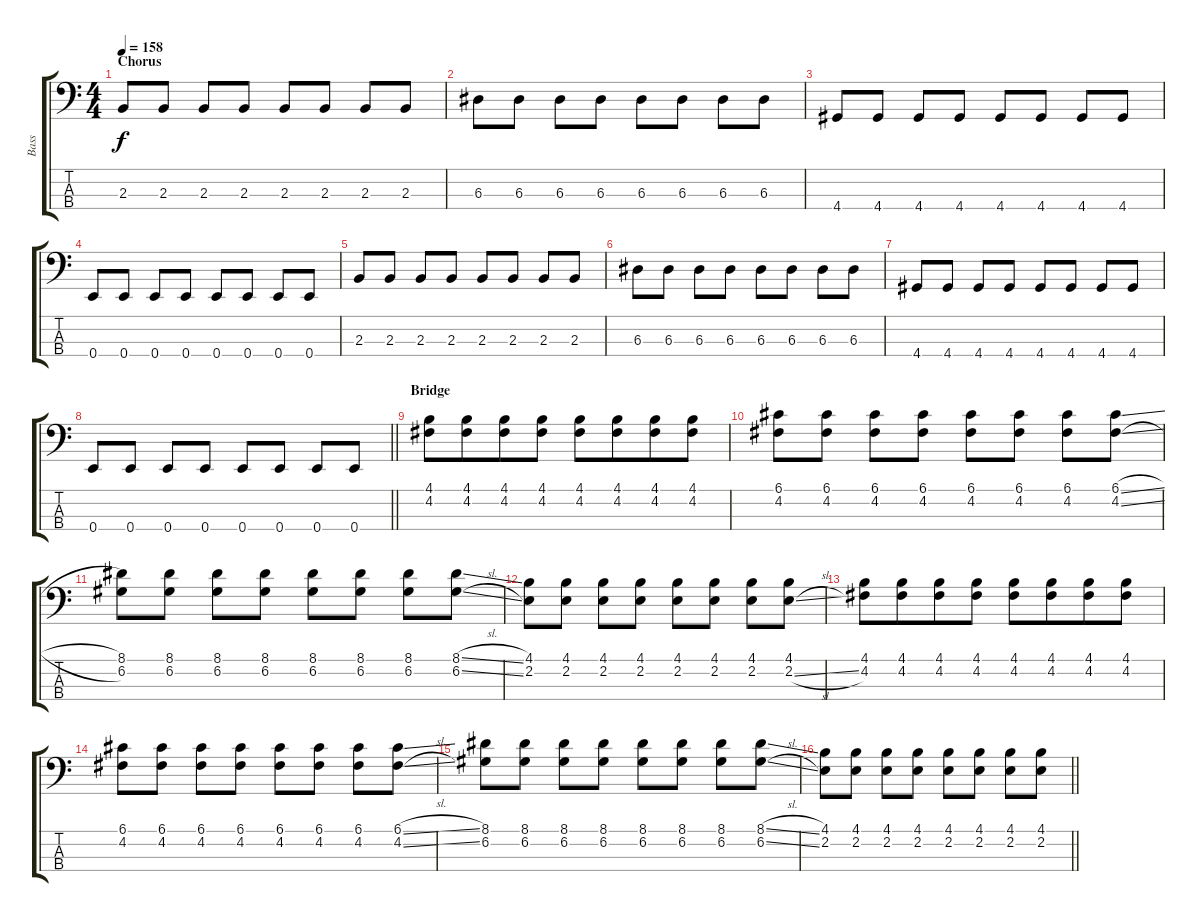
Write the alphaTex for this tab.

\track ("Bass" "Bass") {instrument electricbasspick}
\staff {score tabs}
\tuning (G2 D2 A1 E1) {hide}
\ts (4 4)
\section ("" "Chorus")
\tempo 158
\clef f4
\ks c
2.3.8{dy f} 2.3.8 2.3.8 2.3.8 2.3.8 2.3.8 2.3.8 2.3.8 |
6.3.8 6.3.8 6.3.8 6.3.8 6.3.8 6.3.8 6.3.8 6.3.8 |
4.4.8 4.4.8 4.4.8 4.4.8 4.4.8 4.4.8 4.4.8 4.4.8 |
0.4.8 0.4.8 0.4.8 0.4.8 0.4.8 0.4.8 0.4.8 0.4.8 |
2.3.8 2.3.8 2.3.8 2.3.8 2.3.8 2.3.8 2.3.8 2.3.8 |
6.3.8 6.3.8 6.3.8 6.3.8 6.3.8 6.3.8 6.3.8 6.3.8 |
4.4.8 4.4.8 4.4.8 4.4.8 4.4.8 4.4.8 4.4.8 4.4.8 |
\barLineRight lightlight
0.4.8 0.4.8 0.4.8 0.4.8 0.4.8 0.4.8 0.4.8 0.4.8 |
\section ("" "Bridge")
(4.1 4.2).8 (4.1 4.2).8{beam merge} (4.1 4.2).8 (4.1 4.2).8 (4.1 4.2).8 (4.1 4.2).8{beam merge} (4.1 4.2).8 (4.1 4.2).8 |
(6.1 4.2).8 (6.1 4.2).8 (6.1 4.2).8 (6.1 4.2).8 (6.1 4.2).8 (6.1 4.2).8 (6.1 4.2).8 (6.1{sl} 4.2{sl}).8 |
(8.1 6.2).8 (8.1 6.2).8 (8.1 6.2).8 (8.1 6.2).8 (8.1 6.2).8 (8.1 6.2).8 (8.1 6.2).8 (8.1{sl} 6.2{sl}).8 |
(4.1 2.2).8 (4.1 2.2).8 (4.1 2.2).8 (4.1 2.2).8 (4.1 2.2).8 (4.1 2.2).8 (4.1 2.2).8 (4.1 2.2{sl}).8 |
(4.1 4.2).8 (4.1 4.2).8{beam merge} (4.1 4.2).8 (4.1 4.2).8 (4.1 4.2).8 (4.1 4.2).8{beam merge} (4.1 4.2).8 (4.1 4.2).8 |
(6.1 4.2).8 (6.1 4.2).8 (6.1 4.2).8 (6.1 4.2).8 (6.1 4.2).8 (6.1 4.2).8 (6.1 4.2).8 (6.1{sl} 4.2{sl}).8 |
(8.1 6.2).8 (8.1 6.2).8 (8.1 6.2).8 (8.1 6.2).8 (8.1 6.2).8 (8.1 6.2).8 (8.1 6.2).8 (8.1{sl} 6.2{sl}).8 |
\barLineRight lightlight
(4.1 2.2).8 (4.1 2.2).8 (4.1 2.2).8 (4.1 2.2).8 (4.1 2.2).8 (4.1 2.2).8 (4.1 2.2).8 (4.1 2.2).8
